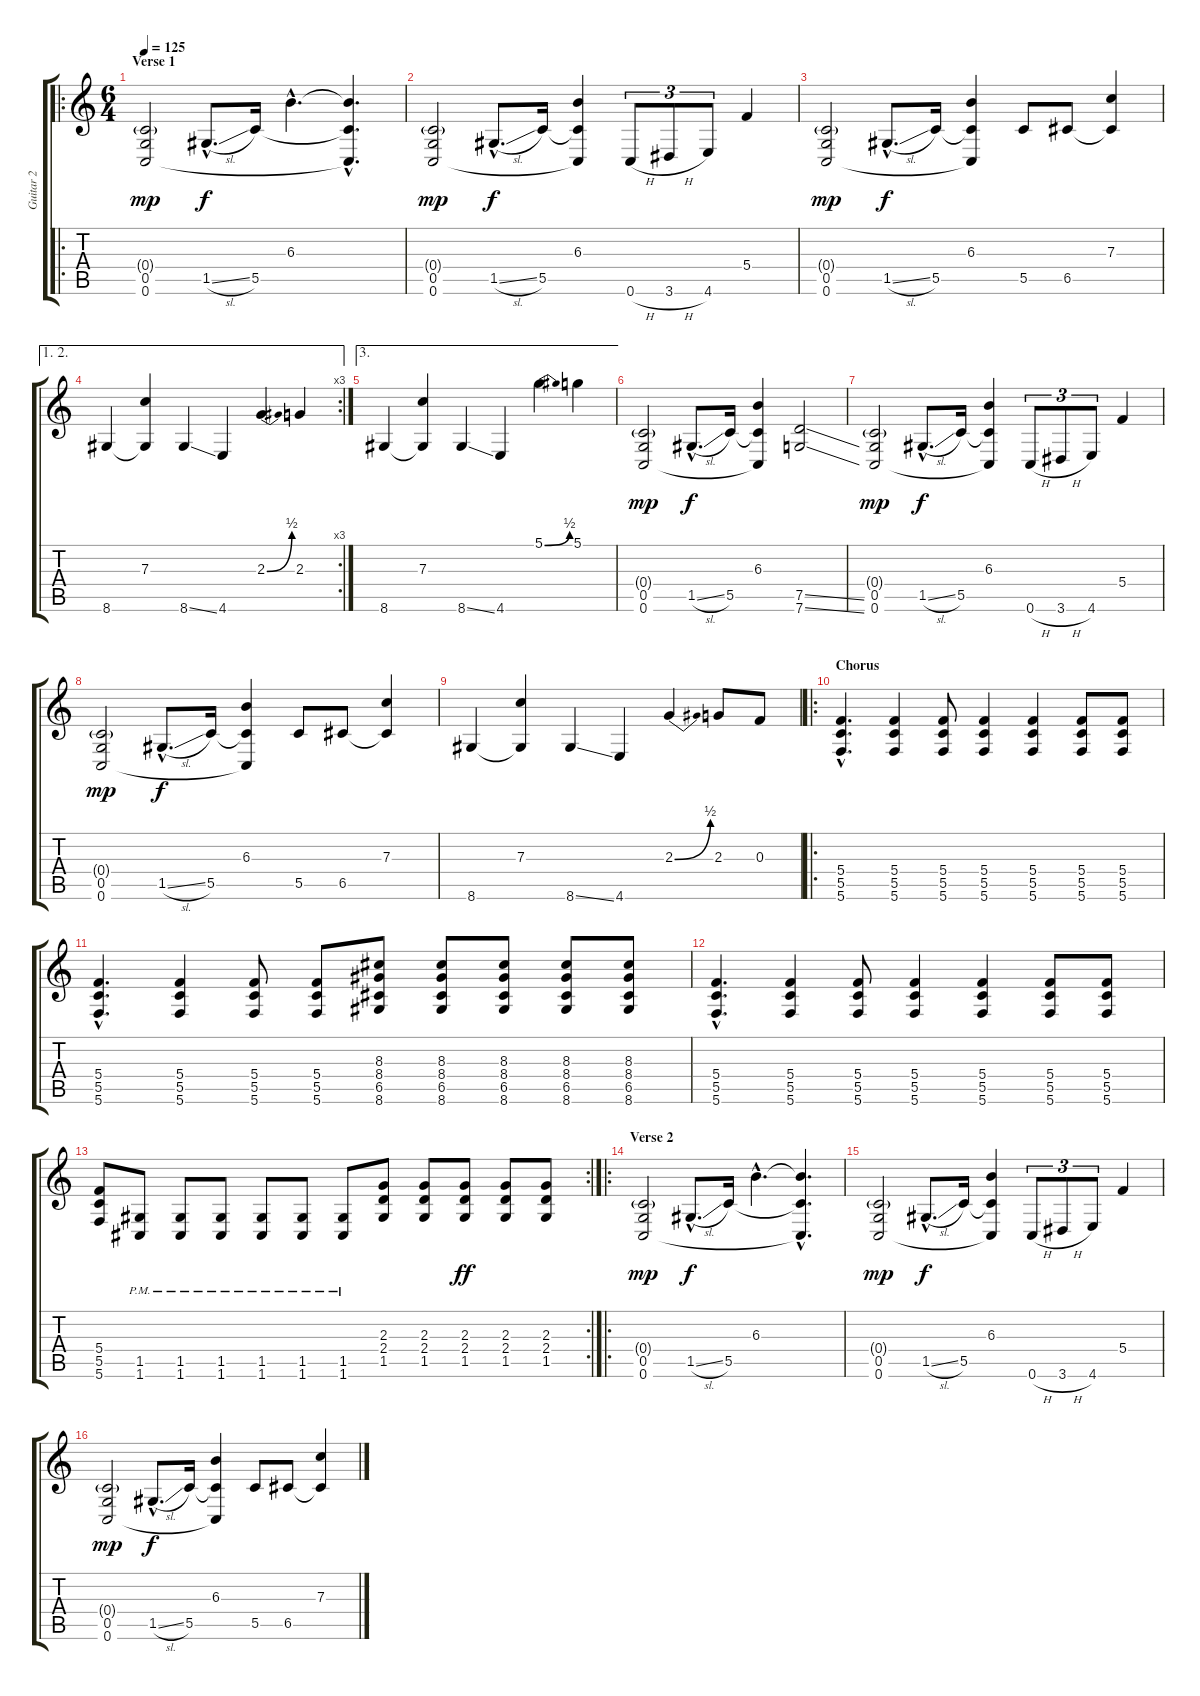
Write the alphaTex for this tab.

\track ("Guitar 2" "Guitar 2") {instrument distortionguitar}
\staff {score tabs}
\tuning (D4 A3 F3 C3 G2 C2) {hide}
\ro
\ts (6 4)
\section ("" "Verse 1")
\tempo 125
\clef g2
\ks c
(0.4{g} 0.5 0.6).2{dy mp instrument distortionguitar} 1.5{sl hac}.8{d dy f} 5.5.16 6.3{hac}.4{d} (6.3{hac t} 5.5{hac t} 0.6{hac t}).4{d} |
(0.4{g} 0.5 0.6).2{dy mp} 1.5{sl hac}.8{d dy f} 5.5.16 (6.3 5.5{t} 0.6{t}).4 0.6{h}.8{tu (3 2)} 3.6{h}.8{tu (3 2)} 4.6.8{tu (3 2)} 5.4.4 |
(0.4{g} 0.5 0.6).2{dy mp} 1.5{sl hac}.8{d dy f} 5.5.16 (6.3 5.5{t} 0.6{t}).4 5.5.8 6.5.8 (7.3 6.5{t}).4 |
\ae (1 2)
\rc 3
8.6.4 (7.3 8.6{t}).4 8.6{ss}.4 4.6.4 2.3{be (bend 0 0 60 2)}.4 2.3.4 |
\ae 3
8.6.4 (7.3 8.6{t}).4 8.6{ss}.4 4.6.4 5.1{be (bend 0 0 60 2)}.4 5.1.4 |
(0.4{g} 0.5 0.6).2{dy mp} 1.5{sl hac}.8{d dy f} 5.5.16 (6.3 5.5{t} 0.6{t}).4 (7.5{ss} 7.6{ss}).2 |
(0.4{g} 0.5 0.6).2{dy mp} 1.5{sl hac}.8{d dy f} 5.5.16 (6.3 5.5{t} 0.6{t}).4 0.6{h}.8{tu (3 2)} 3.6{h}.8{tu (3 2)} 4.6.8{tu (3 2)} 5.4.4 |
(0.4{g} 0.5 0.6).2{dy mp} 1.5{sl hac}.8{d dy f} 5.5.16 (6.3 5.5{t} 0.6{t}).4 5.5.8 6.5.8 (7.3 6.5{t}).4 |
8.6.4 (7.3 8.6{t}).4 8.6{ss}.4 4.6.4 2.3{be (bend 0 0 60 2)}.4 2.3.8 0.3.8 |
\ro
\section ("" "Chorus")
(5.4{hac} 5.5{hac} 5.6{hac}).4{d} (5.4 5.5 5.6).4 (5.4 5.5 5.6).8 (5.4 5.5 5.6).4 (5.4 5.5 5.6).4 (5.4 5.5 5.6).8 (5.4 5.5 5.6).8 |
(5.4{hac} 5.5{hac} 5.6{hac}).4{d} (5.4 5.5 5.6).4 (5.4 5.5 5.6).8 (5.4 5.5 5.6).8 (8.3 8.4 6.5 8.6).8 (8.3 8.4 6.5 8.6).8 (8.3 8.4 6.5 8.6).8 (8.3 8.4 6.5 8.6).8 (8.3 8.4 6.5 8.6).8 |
(5.4{hac} 5.5{hac} 5.6{hac}).4{d} (5.4 5.5 5.6).4 (5.4 5.5 5.6).8 (5.4 5.5 5.6).4 (5.4 5.5 5.6).4 (5.4 5.5 5.6).8 (5.4 5.5 5.6).8 |
\rc 2
(5.4 5.5 5.6).8 (1.5{pm} 1.6{pm}).8 (1.5{pm} 1.6{pm}).8 (1.5{pm} 1.6{pm}).8 (1.5{pm} 1.6{pm}).8 (1.5{pm} 1.6{pm}).8 (1.5{pm} 1.6{pm}).8 (2.3 2.4 1.5).8 (2.3 2.4 1.5).8 (2.3 2.4 1.5).8{dy ff} (2.3 2.4 1.5).8 (2.3 2.4 1.5).8 |
\ro
\section ("" "Verse 2")
(0.4{g} 0.5 0.6).2{dy mp} 1.5{sl hac}.8{d dy f} 5.5.16 6.3{hac}.4{d} (6.3{hac t} 5.5{hac t} 0.6{hac t}).4{d} |
(0.4{g} 0.5 0.6).2{dy mp} 1.5{sl hac}.8{d dy f} 5.5.16 (6.3 5.5{t} 0.6{t}).4 0.6{h}.8{tu (3 2)} 3.6{h}.8{tu (3 2)} 4.6.8{tu (3 2)} 5.4.4 |
(0.4{g} 0.5 0.6).2{dy mp} 1.5{sl hac}.8{d dy f} 5.5.16 (6.3 5.5{t} 0.6{t}).4 5.5.8 6.5.8 (7.3 6.5{t}).4
